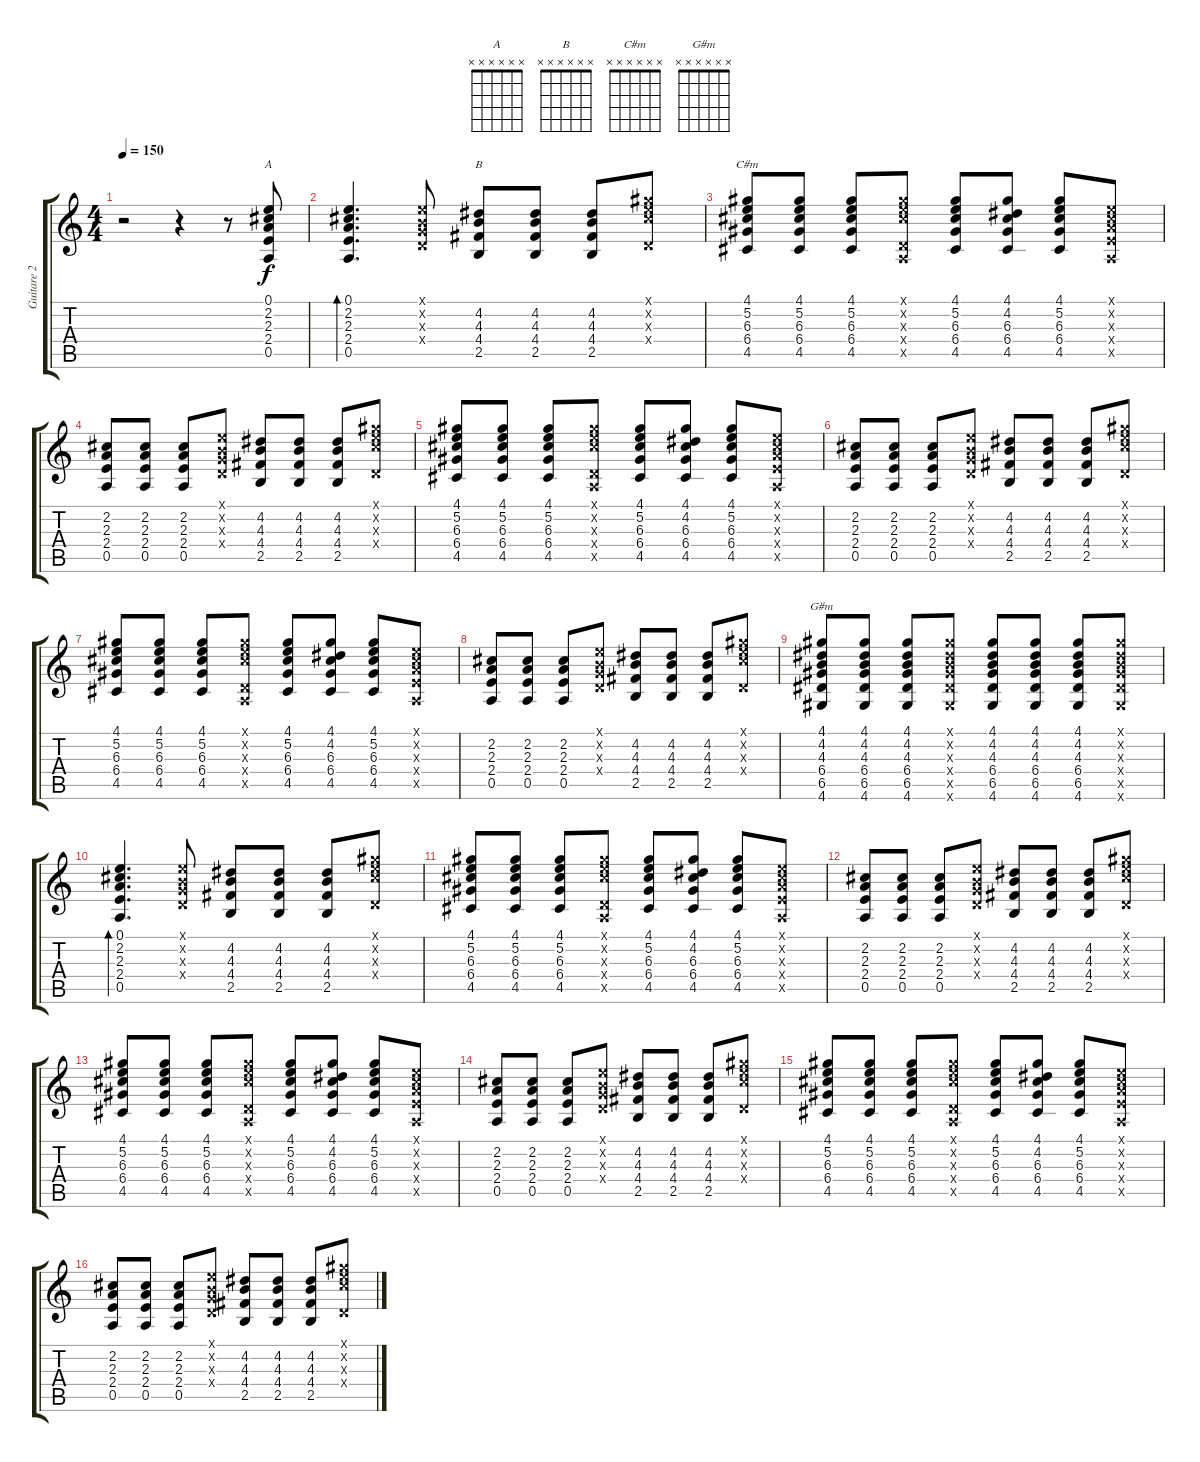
\track ("Guitare 2" "Guitare 2") {instrument electricguitarclean}
\staff {score tabs}
\tuning (E4 B3 G3 D3 A2 E2) {hide}
\chord ("A" x x x x x x)
\chord ("B" x x x x x x)
\chord ("C#m" x x x x x x)
\chord ("G#m" x x x x x x)
\ts (4 4)
\tempo 150
\clef g2
\ks c
r.2{dy f instrument electricguitarclean} r.4 r.8 (0.1 2.2 2.3 2.4 0.5).8{ch "A"} |
(0.1 2.2 2.3 2.4 0.5).4{d bd 60} (0.1{x} 0.2{x} 0.3{x} 0.4{x}).8 (4.2 4.3 4.4 2.5).8{ch "B"} (4.2 4.3 4.4 2.5).8 (4.2 4.3 4.4 2.5).8 (4.1{x} 5.2{x} 6.3{x} 0.4{x}).8 |
(4.1 5.2 6.3 6.4 4.5).8{ch "C#m"} (4.1 5.2 6.3 6.4 4.5).8 (4.1 5.2 6.3 6.4 4.5).8 (4.1{x} 5.2{x} 6.3{x} 0.4{x} 0.5{x}).8 (4.1 5.2 6.3 6.4 4.5).8 (4.1 4.2 6.3 6.4 4.5).8 (4.1 5.2 6.3 6.4 4.5).8 (0.1{x} 2.2{x} 2.3{x} 2.4{x} 0.5{x}).8 |
(2.2 2.3 2.4 0.5).8 (2.2 2.3 2.4 0.5).8 (2.2 2.3 2.4 0.5).8 (0.1{x} 0.2{x} 0.3{x} 0.4{x}).8 (4.2 4.3 4.4 2.5).8 (4.2 4.3 4.4 2.5).8 (4.2 4.3 4.4 2.5).8 (4.1{x} 5.2{x} 6.3{x} 0.4{x}).8 |
(4.1 5.2 6.3 6.4 4.5).8 (4.1 5.2 6.3 6.4 4.5).8 (4.1 5.2 6.3 6.4 4.5).8 (4.1{x} 5.2{x} 6.3{x} 0.4{x} 0.5{x}).8 (4.1 5.2 6.3 6.4 4.5).8 (4.1 4.2 6.3 6.4 4.5).8 (4.1 5.2 6.3 6.4 4.5).8 (0.1{x} 2.2{x} 2.3{x} 2.4{x} 0.5{x}).8 |
(2.2 2.3 2.4 0.5).8 (2.2 2.3 2.4 0.5).8 (2.2 2.3 2.4 0.5).8 (0.1{x} 0.2{x} 0.3{x} 0.4{x}).8 (4.2 4.3 4.4 2.5).8 (4.2 4.3 4.4 2.5).8 (4.2 4.3 4.4 2.5).8 (4.1{x} 5.2{x} 6.3{x} 0.4{x}).8 |
(4.1 5.2 6.3 6.4 4.5).8 (4.1 5.2 6.3 6.4 4.5).8 (4.1 5.2 6.3 6.4 4.5).8 (4.1{x} 5.2{x} 6.3{x} 0.4{x} 0.5{x}).8 (4.1 5.2 6.3 6.4 4.5).8 (4.1 4.2 6.3 6.4 4.5).8 (4.1 5.2 6.3 6.4 4.5).8 (0.1{x} 2.2{x} 2.3{x} 2.4{x} 0.5{x}).8 |
(2.2 2.3 2.4 0.5).8 (2.2 2.3 2.4 0.5).8 (2.2 2.3 2.4 0.5).8 (0.1{x} 0.2{x} 0.3{x} 0.4{x}).8 (4.2 4.3 4.4 2.5).8 (4.2 4.3 4.4 2.5).8 (4.2 4.3 4.4 2.5).8 (4.1{x} 5.2{x} 6.3{x} 0.4{x}).8 |
(4.1 4.2 4.3 6.4 6.5 4.6).8{ch "G#m"} (4.1 4.2 4.3 6.4 6.5 4.6).8 (4.1 4.2 4.3 6.4 6.5 4.6).8 (4.1{x} 4.2{x} 4.3{x} 6.4{x} 6.5{x} 4.6{x}).8 (4.1 4.2 4.3 6.4 6.5 4.6).8 (4.1 4.2 4.3 6.4 6.5 4.6).8 (4.1 4.2 4.3 6.4 6.5 4.6).8 (4.1{x} 4.2{x} 4.3{x} 6.4{x} 6.5{x} 4.6{x}).8 |
(0.1 2.2 2.3 2.4 0.5).4{d bd 60} (0.1{x} 0.2{x} 0.3{x} 0.4{x}).8 (4.2 4.3 4.4 2.5).8 (4.2 4.3 4.4 2.5).8 (4.2 4.3 4.4 2.5).8 (4.1{x} 5.2{x} 6.3{x} 0.4{x}).8 |
(4.1 5.2 6.3 6.4 4.5).8 (4.1 5.2 6.3 6.4 4.5).8 (4.1 5.2 6.3 6.4 4.5).8 (4.1{x} 5.2{x} 6.3{x} 0.4{x} 0.5{x}).8 (4.1 5.2 6.3 6.4 4.5).8 (4.1 4.2 6.3 6.4 4.5).8 (4.1 5.2 6.3 6.4 4.5).8 (0.1{x} 2.2{x} 2.3{x} 2.4{x} 0.5{x}).8 |
(2.2 2.3 2.4 0.5).8 (2.2 2.3 2.4 0.5).8 (2.2 2.3 2.4 0.5).8 (0.1{x} 0.2{x} 0.3{x} 0.4{x}).8 (4.2 4.3 4.4 2.5).8 (4.2 4.3 4.4 2.5).8 (4.2 4.3 4.4 2.5).8 (4.1{x} 5.2{x} 6.3{x} 0.4{x}).8 |
(4.1 5.2 6.3 6.4 4.5).8 (4.1 5.2 6.3 6.4 4.5).8 (4.1 5.2 6.3 6.4 4.5).8 (4.1{x} 5.2{x} 6.3{x} 0.4{x} 0.5{x}).8 (4.1 5.2 6.3 6.4 4.5).8 (4.1 4.2 6.3 6.4 4.5).8 (4.1 5.2 6.3 6.4 4.5).8 (0.1{x} 2.2{x} 2.3{x} 2.4{x} 0.5{x}).8 |
(2.2 2.3 2.4 0.5).8 (2.2 2.3 2.4 0.5).8 (2.2 2.3 2.4 0.5).8 (0.1{x} 0.2{x} 0.3{x} 0.4{x}).8 (4.2 4.3 4.4 2.5).8 (4.2 4.3 4.4 2.5).8 (4.2 4.3 4.4 2.5).8 (4.1{x} 5.2{x} 6.3{x} 0.4{x}).8 |
(4.1 5.2 6.3 6.4 4.5).8 (4.1 5.2 6.3 6.4 4.5).8 (4.1 5.2 6.3 6.4 4.5).8 (4.1{x} 5.2{x} 6.3{x} 0.4{x} 0.5{x}).8 (4.1 5.2 6.3 6.4 4.5).8 (4.1 4.2 6.3 6.4 4.5).8 (4.1 5.2 6.3 6.4 4.5).8 (0.1{x} 2.2{x} 2.3{x} 2.4{x} 0.5{x}).8 |
(2.2 2.3 2.4 0.5).8 (2.2 2.3 2.4 0.5).8 (2.2 2.3 2.4 0.5).8 (0.1{x} 0.2{x} 0.3{x} 0.4{x}).8 (4.2 4.3 4.4 2.5).8 (4.2 4.3 4.4 2.5).8 (4.2 4.3 4.4 2.5).8 (4.1{x} 5.2{x} 6.3{x} 0.4{x}).8
